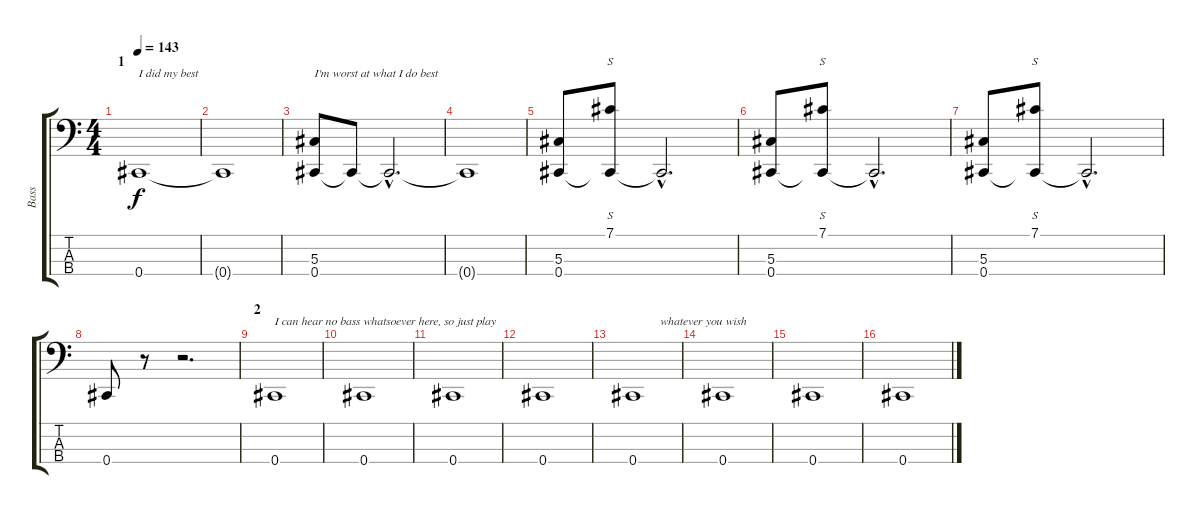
\track ("Bass" "Bass") {instrument slapbass2}
\staff {score tabs}
\tuning (Gb2 Db2 Ab1 Db1) {hide}
\ts (4 4)
\section ("" "1")
\tempo 143
\clef f4
\ks c
0.4.1{txt "I did my best" dy f instrument slapbass2} |
0.4{t}.1 |
(5.3 0.4).8{txt "I'm worst at what I do best"} 0.4{t}.8 0.4{hac t}.2{d} |
0.4{t}.1 |
(5.3 0.4).8 (7.1 0.4{t}).8{s} 0.4{hac t}.2{d} |
(5.3 0.4).8 (7.1 0.4{t}).8{s} 0.4{hac t}.2{d} |
(5.3 0.4).8 (7.1 0.4{t}).8{s} 0.4{hac t}.2{d} |
0.4.8 r.8 r.2{d} |
\section ("" "2")
0.4.1{txt "I can hear no bass whatsoever here, so just play"} |
0.4.1 |
0.4.1 |
0.4.1 |
0.4.1{txt "         whatever you wish"} |
0.4.1 |
0.4.1 |
0.4.1
